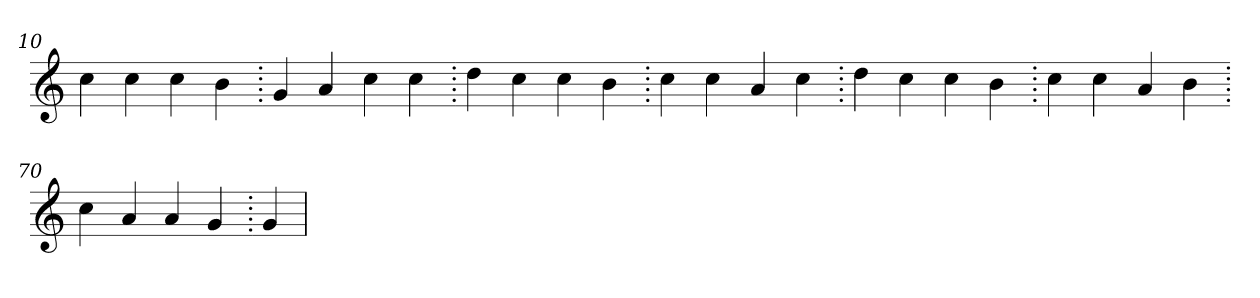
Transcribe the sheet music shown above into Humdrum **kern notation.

**kern
*part1
*staff1
*clefG2
=10.
4cc
4cc
4cc
4b
=20.
4g
4a
4cc
4cc
=30.
4dd
4cc
4cc
4b
=40.
4cc
4cc
4a
4cc
=50.
4dd
4cc
4cc
4b
=60.
4cc
4cc
4a
4b
=70.
4cc
4a
4a
4g
=80.
4g
=
*-
